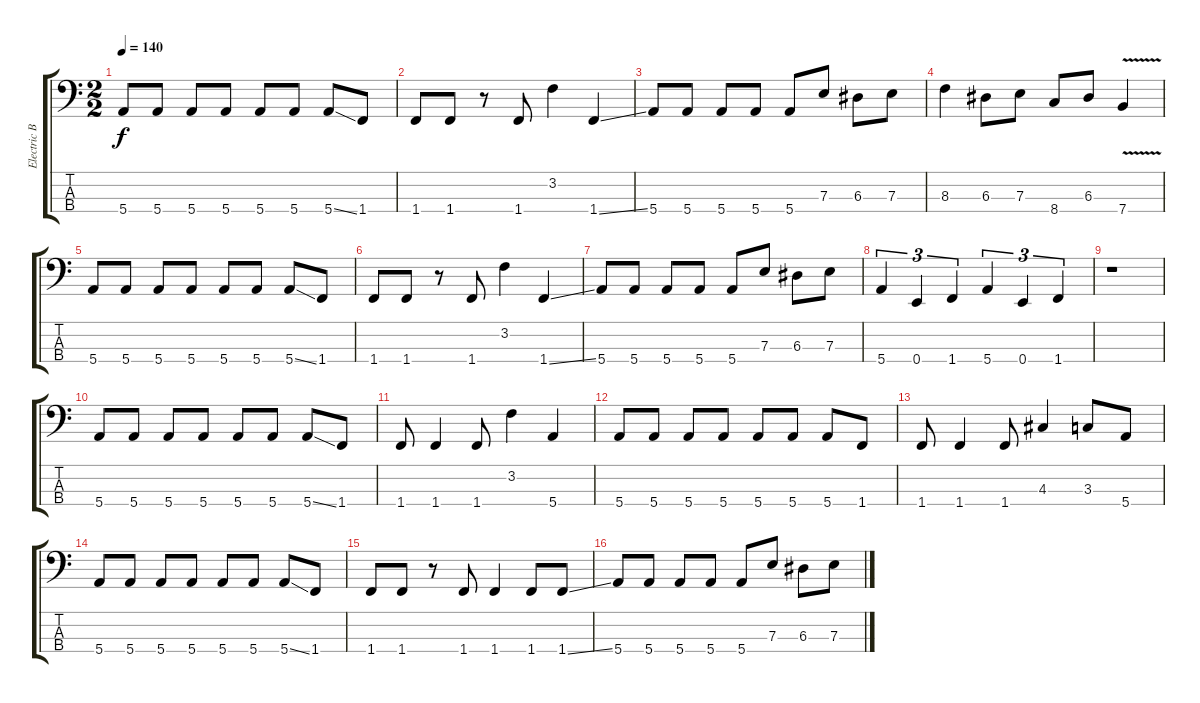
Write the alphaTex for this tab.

\track ("Electric Bass" "Electric B") {instrument electricbasspick}
\staff {score tabs}
\tuning (G2 D2 A1 E1) {hide}
\ts (2 2)
\tempo 140
\clef f4
\ks c
5.4.8{dy f} 5.4.8 5.4.8 5.4.8 5.4.8 5.4.8 5.4{ss}.8 1.4.8 |
1.4.8 1.4.8 r.8 1.4.8 3.2.4 1.4{ss}.4 |
5.4.8 5.4.8 5.4.8 5.4.8 5.4.8 7.3.8 6.3.8 7.3.8 |
8.3.4 6.3.8 7.3.8 8.4.8 6.3.8 7.4{v}.4 |
5.4.8 5.4.8 5.4.8 5.4.8 5.4.8 5.4.8 5.4{ss}.8 1.4.8 |
1.4.8 1.4.8 r.8 1.4.8 3.2.4 1.4{ss}.4 |
5.4.8 5.4.8 5.4.8 5.4.8 5.4.8 7.3.8 6.3.8 7.3.8 |
5.4.4{tu (3 2)} 0.4.4{tu (3 2)} 1.4.4{tu (3 2)} 5.4.4{tu (3 2)} 0.4.4{tu (3 2)} 1.4.4{tu (3 2)} |
r.1 |
5.4.8 5.4.8 5.4.8 5.4.8 5.4.8 5.4.8 5.4{ss}.8 1.4.8 |
1.4.8 1.4.4 1.4.8 3.2.4 5.4.4 |
5.4.8 5.4.8 5.4.8 5.4.8 5.4.8 5.4.8 5.4.8 1.4.8 |
1.4.8 1.4.4 1.4.8 4.3.4 3.3.8 5.4.8 |
5.4.8 5.4.8 5.4.8 5.4.8 5.4.8 5.4.8 5.4{ss}.8 1.4.8 |
1.4.8 1.4.8 r.8 1.4.8 1.4.4 1.4.8 1.4{ss}.8 |
5.4.8 5.4.8 5.4.8 5.4.8 5.4.8 7.3.8 6.3.8 7.3.8
